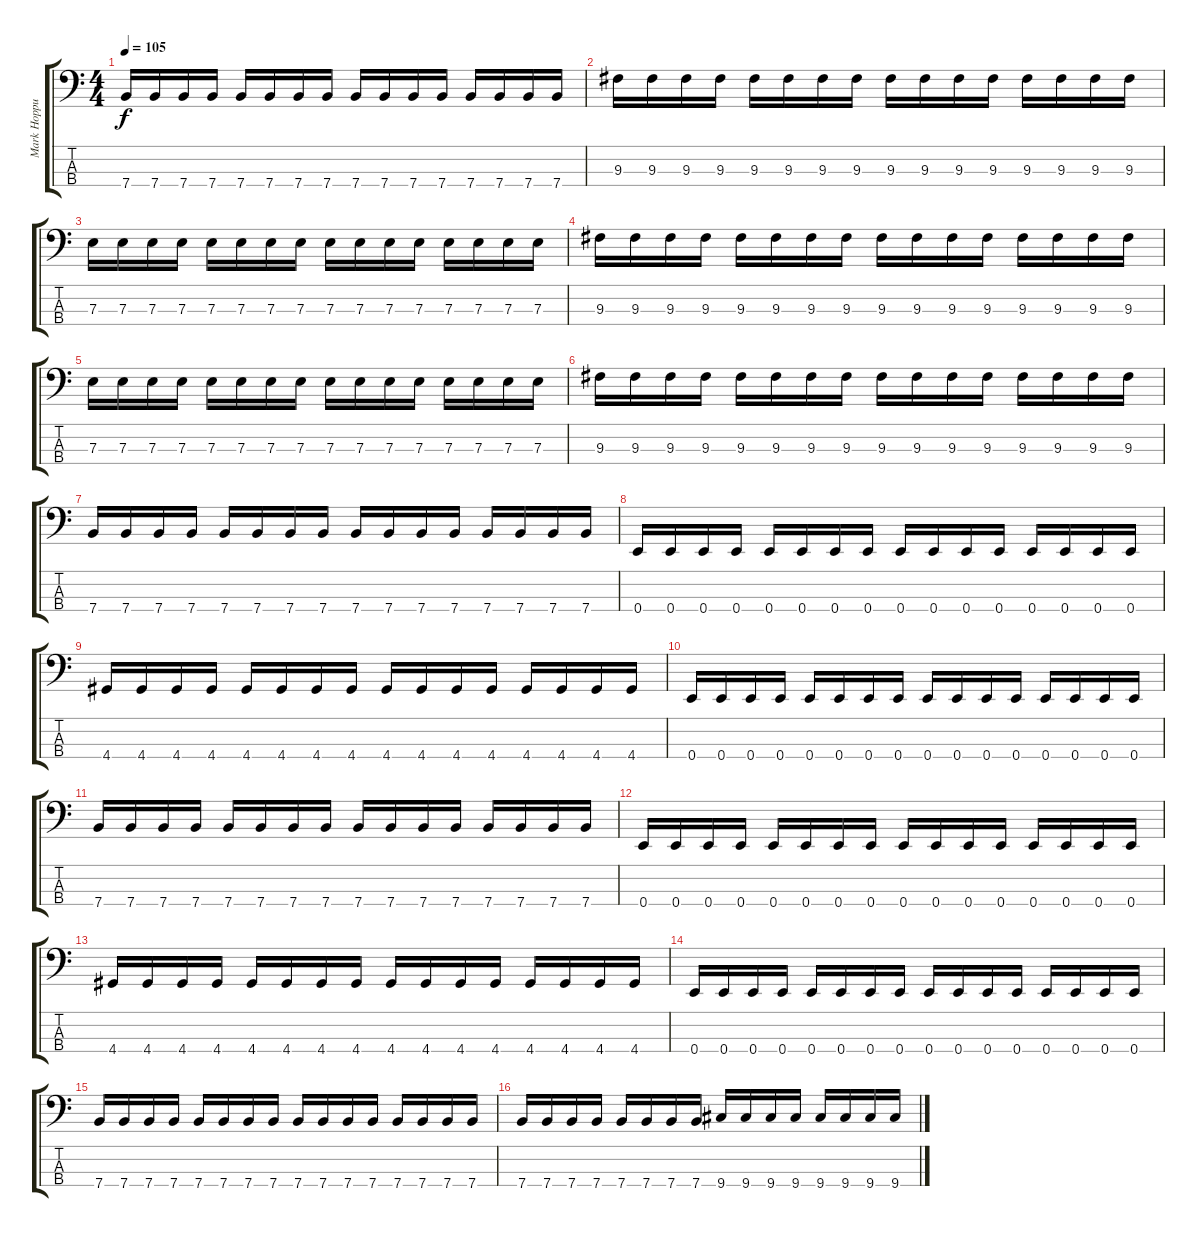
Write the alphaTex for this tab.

\track ("Mark Hoppus" "Mark Hoppu") {instrument electricbasspick}
\staff {score tabs}
\tuning (G2 D2 A1 E1) {hide}
\ts (4 4)
\tempo 105
\clef f4
\ks c
7.4.16{dy f} 7.4.16 7.4.16 7.4.16 7.4.16 7.4.16 7.4.16 7.4.16 7.4.16 7.4.16 7.4.16 7.4.16 7.4.16 7.4.16 7.4.16 7.4.16 |
9.3.16 9.3.16 9.3.16 9.3.16 9.3.16 9.3.16 9.3.16 9.3.16 9.3.16 9.3.16 9.3.16 9.3.16 9.3.16 9.3.16 9.3.16 9.3.16 |
7.3.16 7.3.16 7.3.16 7.3.16 7.3.16 7.3.16 7.3.16 7.3.16 7.3.16 7.3.16 7.3.16 7.3.16 7.3.16 7.3.16 7.3.16 7.3.16 |
9.3.16 9.3.16 9.3.16 9.3.16 9.3.16 9.3.16 9.3.16 9.3.16 9.3.16 9.3.16 9.3.16 9.3.16 9.3.16 9.3.16 9.3.16 9.3.16 |
7.3.16 7.3.16 7.3.16 7.3.16 7.3.16 7.3.16 7.3.16 7.3.16 7.3.16 7.3.16 7.3.16 7.3.16 7.3.16 7.3.16 7.3.16 7.3.16 |
9.3.16 9.3.16 9.3.16 9.3.16 9.3.16 9.3.16 9.3.16 9.3.16 9.3.16 9.3.16 9.3.16 9.3.16 9.3.16 9.3.16 9.3.16 9.3.16 |
7.4.16 7.4.16 7.4.16 7.4.16 7.4.16 7.4.16 7.4.16 7.4.16 7.4.16 7.4.16 7.4.16 7.4.16 7.4.16 7.4.16 7.4.16 7.4.16 |
0.4.16 0.4.16 0.4.16 0.4.16 0.4.16 0.4.16 0.4.16 0.4.16 0.4.16 0.4.16 0.4.16 0.4.16 0.4.16 0.4.16 0.4.16 0.4.16 |
4.4.16 4.4.16 4.4.16 4.4.16 4.4.16 4.4.16 4.4.16 4.4.16 4.4.16 4.4.16 4.4.16 4.4.16 4.4.16 4.4.16 4.4.16 4.4.16 |
0.4.16 0.4.16 0.4.16 0.4.16 0.4.16 0.4.16 0.4.16 0.4.16 0.4.16 0.4.16 0.4.16 0.4.16 0.4.16 0.4.16 0.4.16 0.4.16 |
7.4.16 7.4.16 7.4.16 7.4.16 7.4.16 7.4.16 7.4.16 7.4.16 7.4.16 7.4.16 7.4.16 7.4.16 7.4.16 7.4.16 7.4.16 7.4.16 |
0.4.16 0.4.16 0.4.16 0.4.16 0.4.16 0.4.16 0.4.16 0.4.16 0.4.16 0.4.16 0.4.16 0.4.16 0.4.16 0.4.16 0.4.16 0.4.16 |
4.4.16 4.4.16 4.4.16 4.4.16 4.4.16 4.4.16 4.4.16 4.4.16 4.4.16 4.4.16 4.4.16 4.4.16 4.4.16 4.4.16 4.4.16 4.4.16 |
0.4.16 0.4.16 0.4.16 0.4.16 0.4.16 0.4.16 0.4.16 0.4.16 0.4.16 0.4.16 0.4.16 0.4.16 0.4.16 0.4.16 0.4.16 0.4.16 |
7.4.16 7.4.16 7.4.16 7.4.16 7.4.16 7.4.16 7.4.16 7.4.16 7.4.16 7.4.16 7.4.16 7.4.16 7.4.16 7.4.16 7.4.16 7.4.16 |
7.4.16 7.4.16 7.4.16 7.4.16 7.4.16 7.4.16 7.4.16 7.4.16 9.4.16 9.4.16 9.4.16 9.4.16 9.4.16 9.4.16 9.4.16 9.4.16
